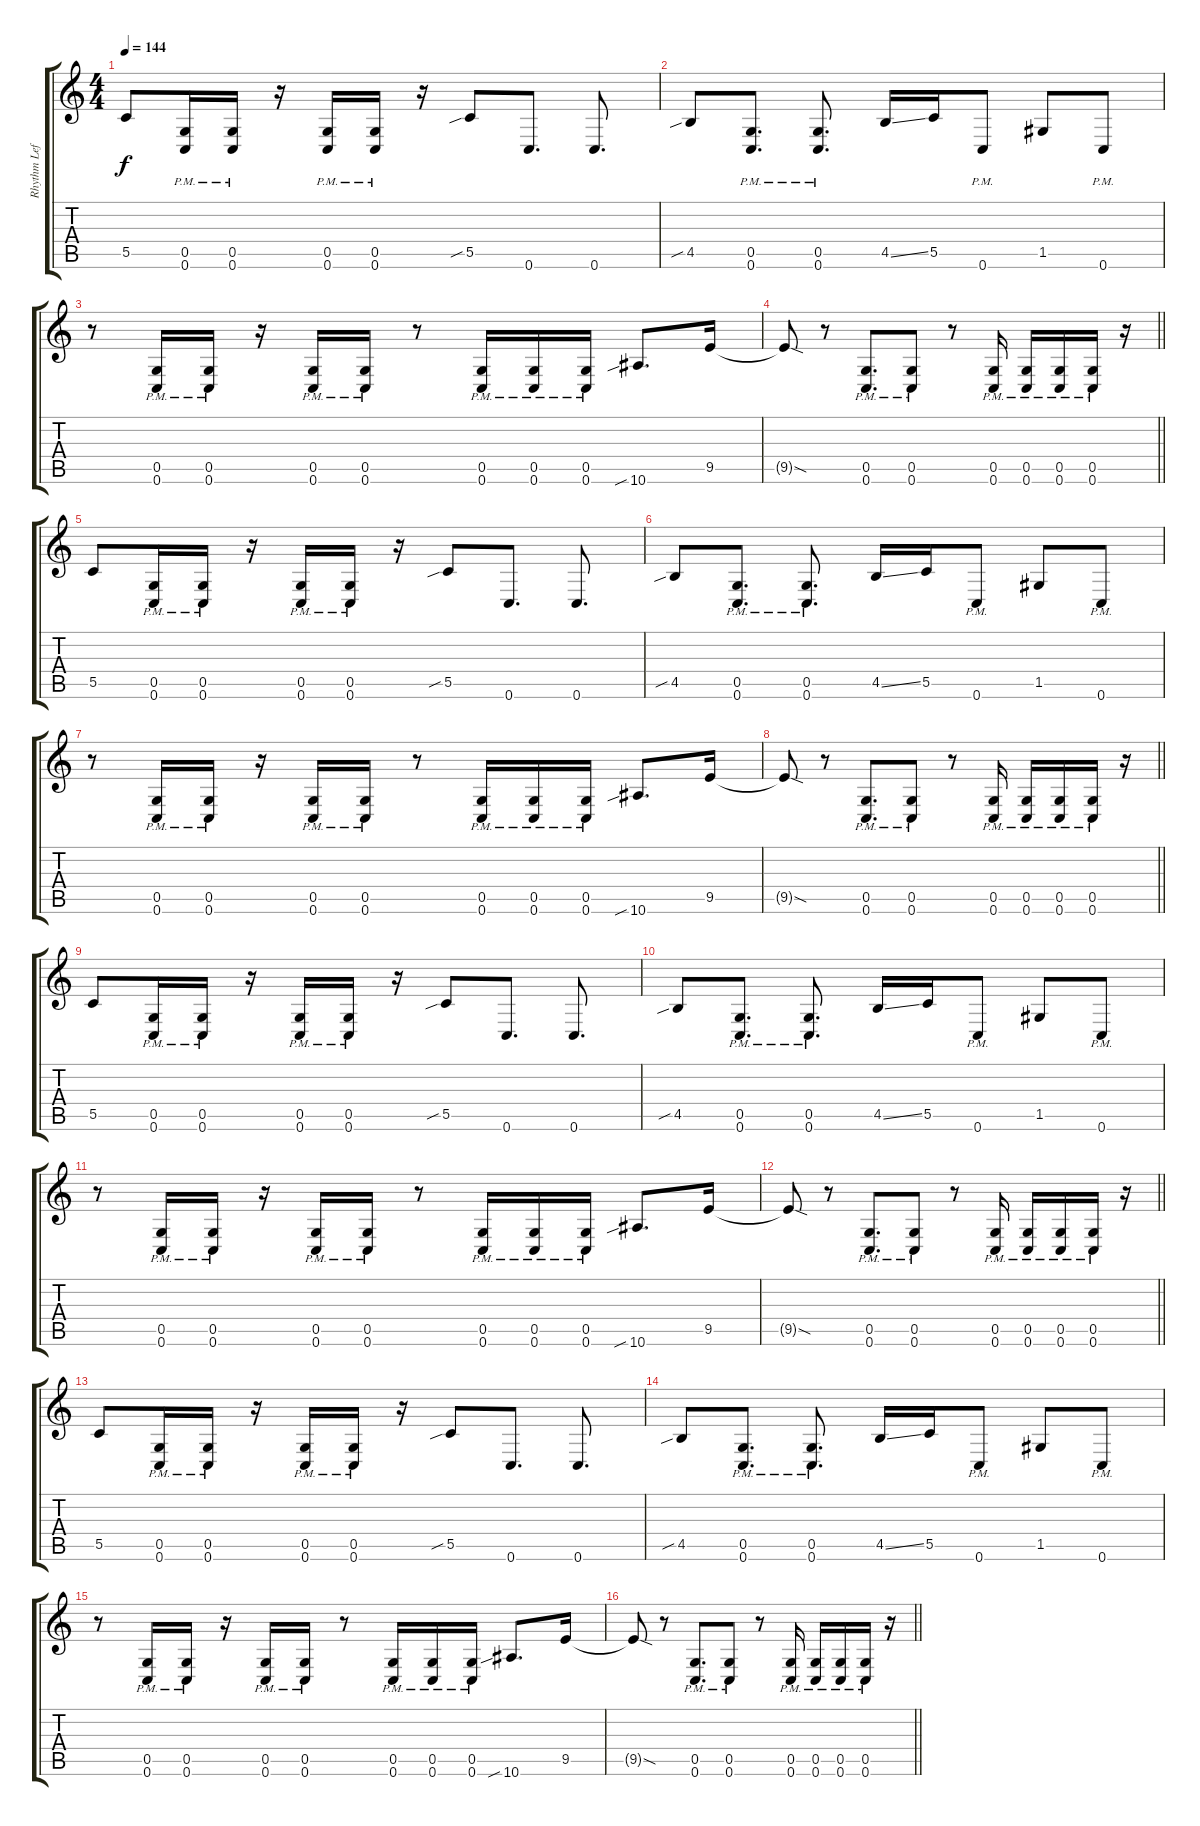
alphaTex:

\track ("Rhythm Left" "Rhythm Lef") {instrument distortionguitar}
\staff {score tabs}
\tuning (D4 A3 F3 C3 G2 C2) {hide}
\ts (4 4)
\section ("" "")
\tempo 144
\clef g2
\ks c
5.5.8{dy f} (0.5{pm} 0.6{pm}).16 (0.5{pm} 0.6{pm}).16 r.16 (0.5{pm} 0.6{pm}).16 (0.5{pm} 0.6{pm}).16 r.16 5.5{sib}.8 0.6.8{d} 0.6.8{d} |
4.5{sib}.8 (0.5{pm} 0.6{pm}).8{d} (0.5{pm} 0.6{pm}).8{d} 4.5{ss}.16 5.5.16 0.6{pm}.8 1.5.8 0.6{pm}.8 |
r.8 (0.5{pm} 0.6{pm}).16 (0.5{pm} 0.6{pm}).16 r.16 (0.5{pm} 0.6{pm}).16 (0.5{pm} 0.6{pm}).16 r.8 (0.5{pm} 0.6{pm}).16 (0.5{pm} 0.6{pm}).16 (0.5{pm} 0.6{pm}).16 10.6{sib}.8{d} 9.5.16 |
\barLineRight lightlight
9.5{sod t}.8 r.8{volume 0} (0.5{pm} 0.6{pm}).8{d volume 16} (0.5{pm} 0.6{pm}).8 r.8 (0.5{pm} 0.6{pm}).16 (0.5{pm} 0.6{pm}).16 (0.5{pm} 0.6{pm}).16 (0.5{pm} 0.6{pm}).16 r.16 |
5.5.8 (0.5{pm} 0.6{pm}).16 (0.5{pm} 0.6{pm}).16 r.16 (0.5{pm} 0.6{pm}).16 (0.5{pm} 0.6{pm}).16 r.16 5.5{sib}.8 0.6.8{d} 0.6.8{d} |
4.5{sib}.8 (0.5{pm} 0.6{pm}).8{d} (0.5{pm} 0.6{pm}).8{d} 4.5{ss}.16 5.5.16 0.6{pm}.8 1.5.8 0.6{pm}.8 |
r.8 (0.5{pm} 0.6{pm}).16 (0.5{pm} 0.6{pm}).16 r.16 (0.5{pm} 0.6{pm}).16 (0.5{pm} 0.6{pm}).16 r.8 (0.5{pm} 0.6{pm}).16 (0.5{pm} 0.6{pm}).16 (0.5{pm} 0.6{pm}).16 10.6{sib}.8{d} 9.5.16 |
\barLineRight lightlight
9.5{sod t}.8 r.8{volume 0} (0.5{pm} 0.6{pm}).8{d volume 16} (0.5{pm} 0.6{pm}).8 r.8 (0.5{pm} 0.6{pm}).16 (0.5{pm} 0.6{pm}).16 (0.5{pm} 0.6{pm}).16 (0.5{pm} 0.6{pm}).16 r.16 |
\section ("" "")
5.5.8 (0.5{pm} 0.6{pm}).16 (0.5{pm} 0.6{pm}).16 r.16 (0.5{pm} 0.6{pm}).16 (0.5{pm} 0.6{pm}).16 r.16 5.5{sib}.8 0.6.8{d} 0.6.8{d} |
4.5{sib}.8 (0.5{pm} 0.6{pm}).8{d} (0.5{pm} 0.6{pm}).8{d} 4.5{ss}.16 5.5.16 0.6{pm}.8 1.5.8 0.6{pm}.8 |
r.8 (0.5{pm} 0.6{pm}).16 (0.5{pm} 0.6{pm}).16 r.16 (0.5{pm} 0.6{pm}).16 (0.5{pm} 0.6{pm}).16 r.8 (0.5{pm} 0.6{pm}).16 (0.5{pm} 0.6{pm}).16 (0.5{pm} 0.6{pm}).16 10.6{sib}.8{d} 9.5.16 |
\barLineRight lightlight
9.5{sod t}.8 r.8{volume 0} (0.5{pm} 0.6{pm}).8{d volume 16} (0.5{pm} 0.6{pm}).8 r.8 (0.5{pm} 0.6{pm}).16 (0.5{pm} 0.6{pm}).16 (0.5{pm} 0.6{pm}).16 (0.5{pm} 0.6{pm}).16 r.16 |
5.5.8 (0.5{pm} 0.6{pm}).16 (0.5{pm} 0.6{pm}).16 r.16 (0.5{pm} 0.6{pm}).16 (0.5{pm} 0.6{pm}).16 r.16 5.5{sib}.8 0.6.8{d} 0.6.8{d} |
4.5{sib}.8 (0.5{pm} 0.6{pm}).8{d} (0.5{pm} 0.6{pm}).8{d} 4.5{ss}.16 5.5.16 0.6{pm}.8 1.5.8 0.6{pm}.8 |
r.8 (0.5{pm} 0.6{pm}).16 (0.5{pm} 0.6{pm}).16 r.16 (0.5{pm} 0.6{pm}).16 (0.5{pm} 0.6{pm}).16 r.8 (0.5{pm} 0.6{pm}).16 (0.5{pm} 0.6{pm}).16 (0.5{pm} 0.6{pm}).16 10.6{sib}.8{d} 9.5.16 |
\barLineRight lightlight
9.5{sod t}.8 r.8{volume 0} (0.5{pm} 0.6{pm}).8{d volume 16} (0.5{pm} 0.6{pm}).8 r.8 (0.5{pm} 0.6{pm}).16 (0.5{pm} 0.6{pm}).16 (0.5{pm} 0.6{pm}).16 (0.5{pm} 0.6{pm}).16 r.16
